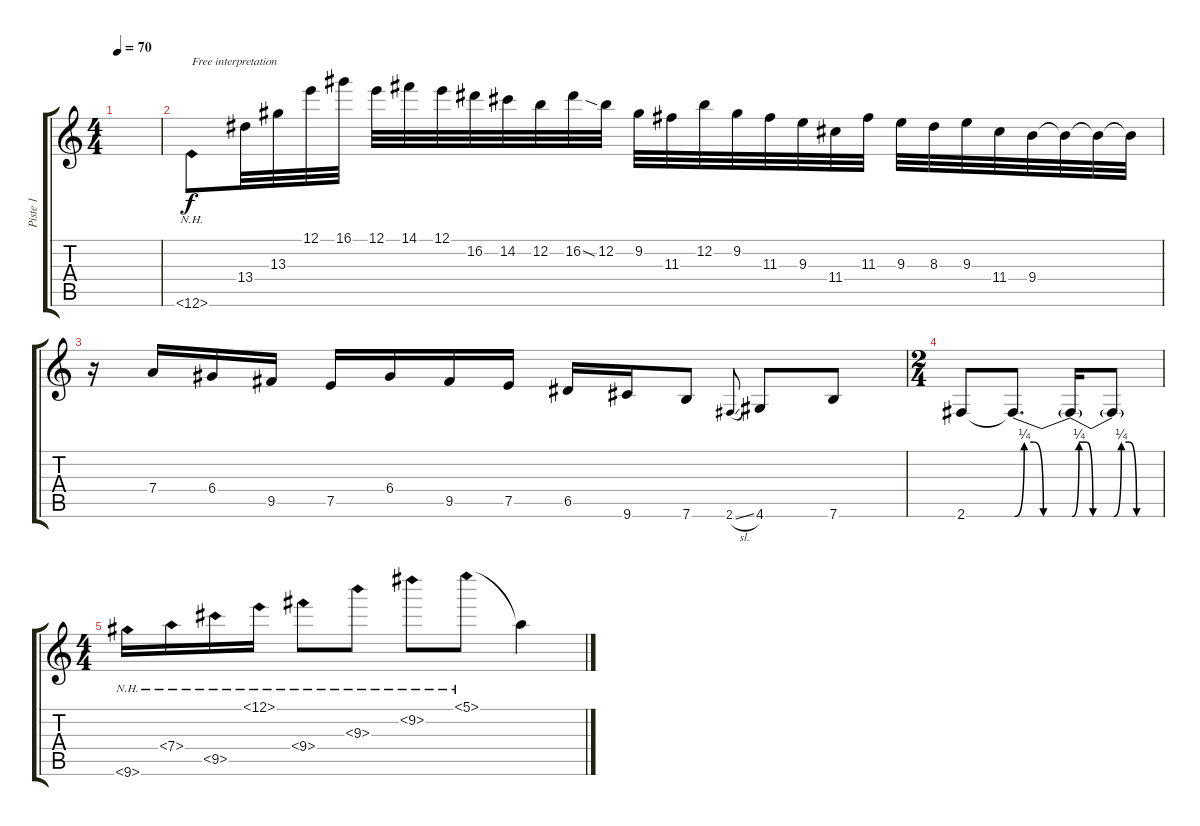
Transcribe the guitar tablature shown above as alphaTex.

\track ("Piste 1" "Piste 1") {instrument acousticguitarsteel}
\staff {score tabs}
\tuning (E4 B3 G3 D3 A2 E2) {hide}
\ts (4 4)
\tempo 70
\clef g2
\ks c
|
12.6{nh}.8{txt "Free interpretation"} 13.4.32 13.3.32 12.1.32 16.1.32 12.1.32 14.1.32 12.1.32 16.2.32 14.2.32 12.2.32 16.2.32 12.2{sia}.32 9.2.32 11.3.32 12.2.32 9.2.32 11.3.32 9.3.32 11.4.32 11.3.32 9.3.32 8.3.32 9.3.32 11.4.32 9.4.32 9.4{t}.32 9.4{t}.32 9.4{t}.32 |
r.16 7.4.16 6.4.16 9.5.16 7.5.16 6.4.16 9.5.16 7.5.16 6.5.16 9.6.16 7.6.8 2.6{sl}.8{gr onbeat} 4.6.8 7.6.8 |
\ts (2 4)
2.6.8 2.6{be (custom 0 0 10 1 20 1 30 0 60 0) t}.8{d} 2.6{be (custom 0 0 10 1 20 1 30 0 60 0) t}.16 2.6{be (custom 0 0 10 1 20 1 30 0 60 0) t}.8 |
\ts (4 4)
9.6{nh}.16 7.4{nh}.16 9.5{nh}.16 12.1{nh}.16 9.4{nh}.8 9.3{nh}.8 9.2{nh}.8 5.1{nh}.8 5.1{t}.4
